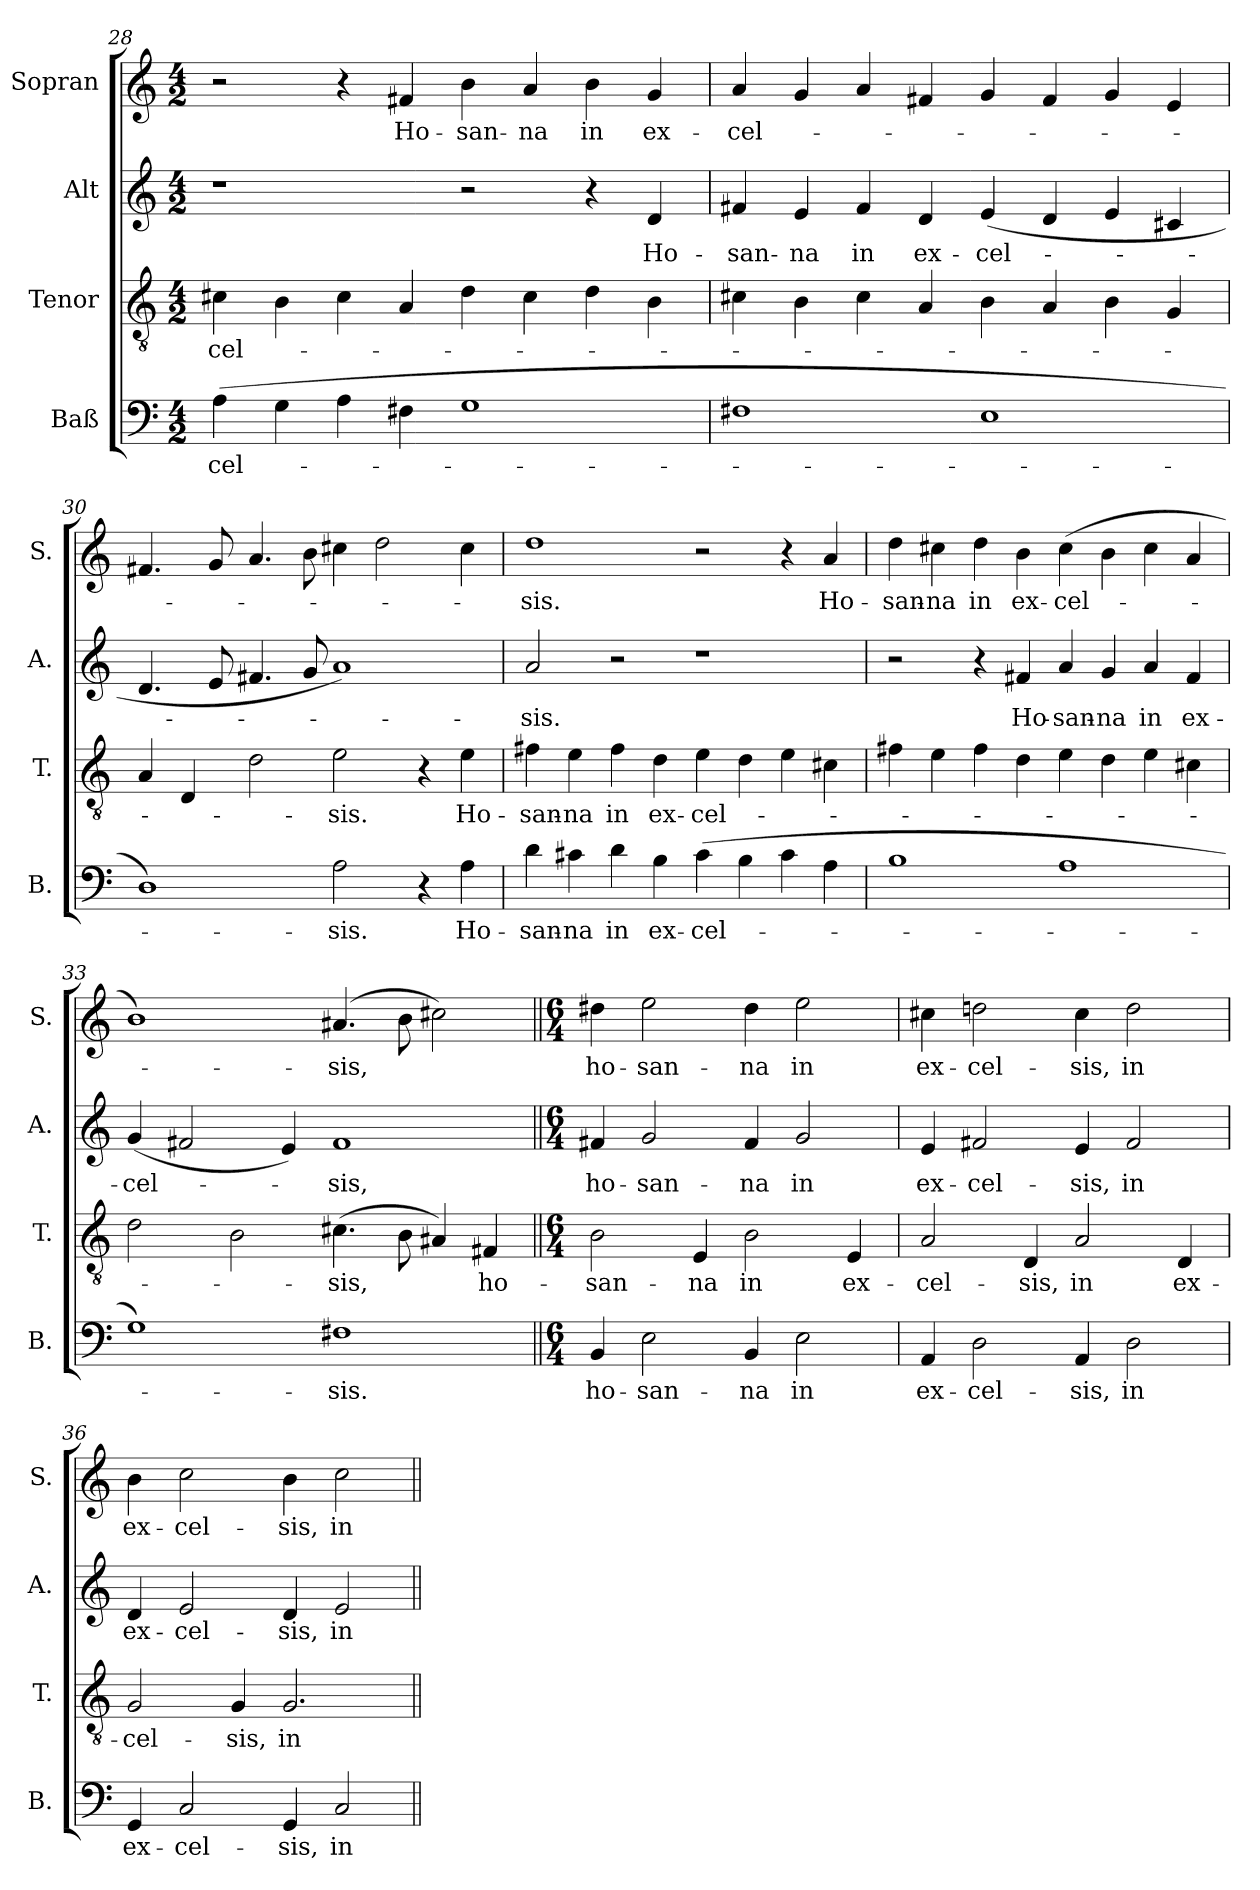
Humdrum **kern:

**kern	**text	**kern	**text	**kern	**text	**kern	**text
*part4	*part4	*part3	*part3	*part2	*part2	*part1	*part1
*staff4	*staff4	*staff3	*staff3	*staff2	*staff2	*staff1	*staff1
*I"Baß	*	*I"Tenor	*	*I"Alt	*	*I"Sopran	*
*I'B.	*	*I'T.	*	*I'A.	*	*I'S.	*
!!LO:LB:g=z
*clefF4	*	*clefGv2	*	*clefG2	*	*clefG2	*
*	*	*ITrd7c12	*	*	*	*	*
*k[]	*	*k[]	*	*k[]	*	*k[]	*
*M4/2	*	*M4/2	*	*M4/2	*	*M4/2	*
=28	=28	=28	=28	=28	=28	=28	=28
!	!LO:LY:b	!	!LO:LY:b	!	!	!	!
(4A\	-cel-	4C#X\	-cel-	1r	.	2r	.
4G\	.	4BB\	.	.	.	.	.
4A\	.	4C#\	.	.	.	4r	.
!	!	!	!	!	!	!	!LO:LY:b
4F#X\	.	4AA/	.	.	.	4f#X/	Ho-
!	!	!	!	!	!	!	!LO:LY:b
1G	.	4D\	.	2r	.	4b\	-san-
!	!	!	!	!	!	!	!LO:LY:b
.	.	4C#\	.	.	.	4a/	-na
!	!	!	!	!	!	!	!LO:LY:b
.	.	4D\	.	4r	.	4b\	in
!	!	!	!	!	!LO:LY:b	!	!LO:LY:b
.	.	4BB\	.	4d/	Ho-	4g/	ex-
=29	=29	=29	=29	=29	=29	=29	=29
!	!	!	!	!	!LO:LY:b	!	!LO:LY:b
1F#X	.	4C#X\	.	4f#X/	-san-	4a/	-cel-
!	!	!	!	!	!LO:LY:b	!	!
.	.	4BB\	.	4e/	-na	4g/	.
!	!	!	!	!	!LO:LY:b	!	!
.	.	4C#\	.	4f#/	in	4a/	.
!	!	!	!	!	!LO:LY:b	!	!
.	.	4AA/	.	4d/	ex-	4f#X/	.
!	!	!	!	!	!LO:LY:b	!	!
1E	.	4BB\	.	(4e/	-cel-	4g/	.
.	.	4AA/	.	4d/	.	4f#/	.
.	.	4BB\	.	4e/	.	4g/	.
.	.	4GG/	.	4c#X/	.	4e/	.
=30	=30	=30	=30	=30	=30	=30	=30
1D)	.	4AA/	.	4.d/	.	4.f#X/	.
.	.	4DD/	.	.	.	.	.
.	.	.	.	8e/	.	8g/	.
.	.	2D\	.	4.f#X/	.	4.a/	.
.	.	.	.	8g/	.	8b\	.
!	!LO:LY:b	!	!LO:LY:b	!	!	!	!
2A\	-sis.	2E\	-sis.	1a)	.	4cc#X\	.
.	.	.	.	.	.	2dd\	.
4r	.	4r	.	.	.	.	.
!	!LO:LY:b	!	!LO:LY:b	!	!	!	!
4A\	Ho-	4E\	Ho-	.	.	4cc#\	.
=31	=31	=31	=31	=31	=31	=31	=31
!	!LO:LY:b	!	!LO:LY:b	!	!LO:LY:b	!	!LO:LY:b
4d\	-san-	4F#X\	-san-	2a/	-sis.	1dd	-sis.
!	!LO:LY:b	!	!LO:LY:b	!	!	!	!
4c#X\	-na	4E\	-na	.	.	.	.
!	!LO:LY:b	!	!LO:LY:b	!	!	!	!
4d\	in	4F#\	in	2r	.	.	.
!	!LO:LY:b	!	!LO:LY:b	!	!	!	!
4B\	ex-	4D\	ex-	.	.	.	.
!	!LO:LY:b	!	!LO:LY:b	!	!	!	!
(4c#\	-cel-	4E\	-cel-	1r	.	2r	.
4B\	.	4D\	.	.	.	.	.
4c#\	.	4E\	.	.	.	4r	.
!	!	!	!	!	!	!	!LO:LY:b
4A\	.	4C#X\	.	.	.	4a/	Ho-
!!LO:PB:g=z
=32	=32	=32	=32	=32	=32	=32	=32
!	!	!	!	!	!	!	!LO:LY:b
1B	.	4F#X\	.	2r	.	4dd\	-san-
!	!	!	!	!	!	!	!LO:LY:b
.	.	4E\	.	.	.	4cc#X\	-na
!	!	!	!	!	!	!	!LO:LY:b
.	.	4F#\	.	4r	.	4dd\	in
!	!	!	!	!	!LO:LY:b	!	!LO:LY:b
.	.	4D\	.	4f#X/	Ho-	4b\	ex-
!	!	!	!	!	!LO:LY:b	!	!LO:LY:b
1A	.	4E\	.	4a/	-san-	(4cc#\	-cel-
!	!	!	!	!	!LO:LY:b	!	!
.	.	4D\	.	4g/	-na	4b\	.
!	!	!	!	!	!LO:LY:b	!	!
.	.	4E\	.	4a/	in	4cc#\	.
!	!	!	!	!	!LO:LY:b	!	!
.	.	4C#X\	.	4f#/	ex-	4a/	.
=33	=33	=33	=33	=33	=33	=33	=33
!	!	!	!	!	!LO:LY:b	!	!
1G)	.	2D\	.	(4g/	-cel-	1b)	.
.	.	.	.	2f#X/	.	.	.
.	.	2BB\	.	.	.	.	.
.	.	.	.	4e/)	.	.	.
!	!LO:LY:b	!	!LO:LY:b	!	!LO:LY:b	!	!LO:LY:b
1F#X	-sis.	(4.C#X\	-sis,	1f#	-sis,	(4.a#X/	-sis,
.	.	8BB\	.	.	.	8b\	.
.	.	4AA#X/)	.	.	.	2cc#X\)	.
!	!	!	!LO:LY:b	!	!	!	!
.	.	4FF#X/	ho-	.	.	.	.
=34||	=34||	=34||	=34||	=34||	=34||	=34||	=34||
*M6/4	*	*M6/4	*	*M6/4	*	*M6/4	*
*	*	*	*	*	*	*MM168	*
!	!LO:LY:b	!	!LO:LY:b	!	!LO:LY:b	!	!LO:LY:b
4BB/	ho-	2BB\	-san-	4f#X/	ho-	4dd#X\	ho-
!	!LO:LY:b	!	!	!	!LO:LY:b	!	!LO:LY:b
2E\	-san-	.	.	2g/	-san-	2ee\	-san-
!	!	!	!LO:LY:b	!	!	!	!
.	.	4EE/	-na	.	.	.	.
!	!LO:LY:b	!	!LO:LY:b	!	!LO:LY:b	!	!LO:LY:b
4BB/	-na	2BB\	in	4f#/	-na	4dd#\	-na
!	!LO:LY:b	!	!	!	!LO:LY:b	!	!LO:LY:b
2E\	in	.	.	2g/	in	2ee\	in
!	!	!	!LO:LY:b	!	!	!	!
.	.	4EE/	ex-	.	.	.	.
=35	=35	=35	=35	=35	=35	=35	=35
!	!LO:LY:b	!	!LO:LY:b	!	!LO:LY:b	!	!LO:LY:b
4AA/	ex-	2AA/	-cel-	4e/	ex-	4cc#X\	ex-
!	!LO:LY:b	!	!	!	!LO:LY:b	!	!LO:LY:b
2D\	-cel-	.	.	2f#X/	-cel-	2ddn\	-cel-
!	!	!	!LO:LY:b	!	!	!	!
.	.	4DD/	-sis,	.	.	.	.
!	!LO:LY:b	!	!LO:LY:b	!	!LO:LY:b	!	!LO:LY:b
4AA/	-sis,	2AA/	in	4e/	-sis,	4cc#\	-sis,
!	!LO:LY:b	!	!	!	!LO:LY:b	!	!LO:LY:b
2D\	in	.	.	2f#/	in	2dd\	in
!	!	!	!LO:LY:b	!	!	!	!
.	.	4DD/	ex-	.	.	.	.
=36	=36	=36	=36	=36	=36	=36	=36
!	!LO:LY:b	!	!LO:LY:b	!	!LO:LY:b	!	!LO:LY:b
4GG/	ex-	2GG/	-cel-	4d/	ex-	4b\	ex-
!	!LO:LY:b	!	!	!	!LO:LY:b	!	!LO:LY:b
2C/	-cel-	.	.	2e/	-cel-	2cc\	-cel-
!	!	!	!LO:LY:b	!	!	!	!
.	.	4GG/	-sis,	.	.	.	.
!	!LO:LY:b	!	!LO:LY:b	!	!LO:LY:b	!	!LO:LY:b
4GG/	-sis,	2.GG/	in	4d/	-sis,	4b\	-sis,
!	!LO:LY:b	!	!	!	!LO:LY:b	!	!LO:LY:b
2C/	in	.	.	2e/	in	2cc\	in
=||	=||	=||	=||	=||	=||	=||	=||
*-	*-	*-	*-	*-	*-	*-	*-
